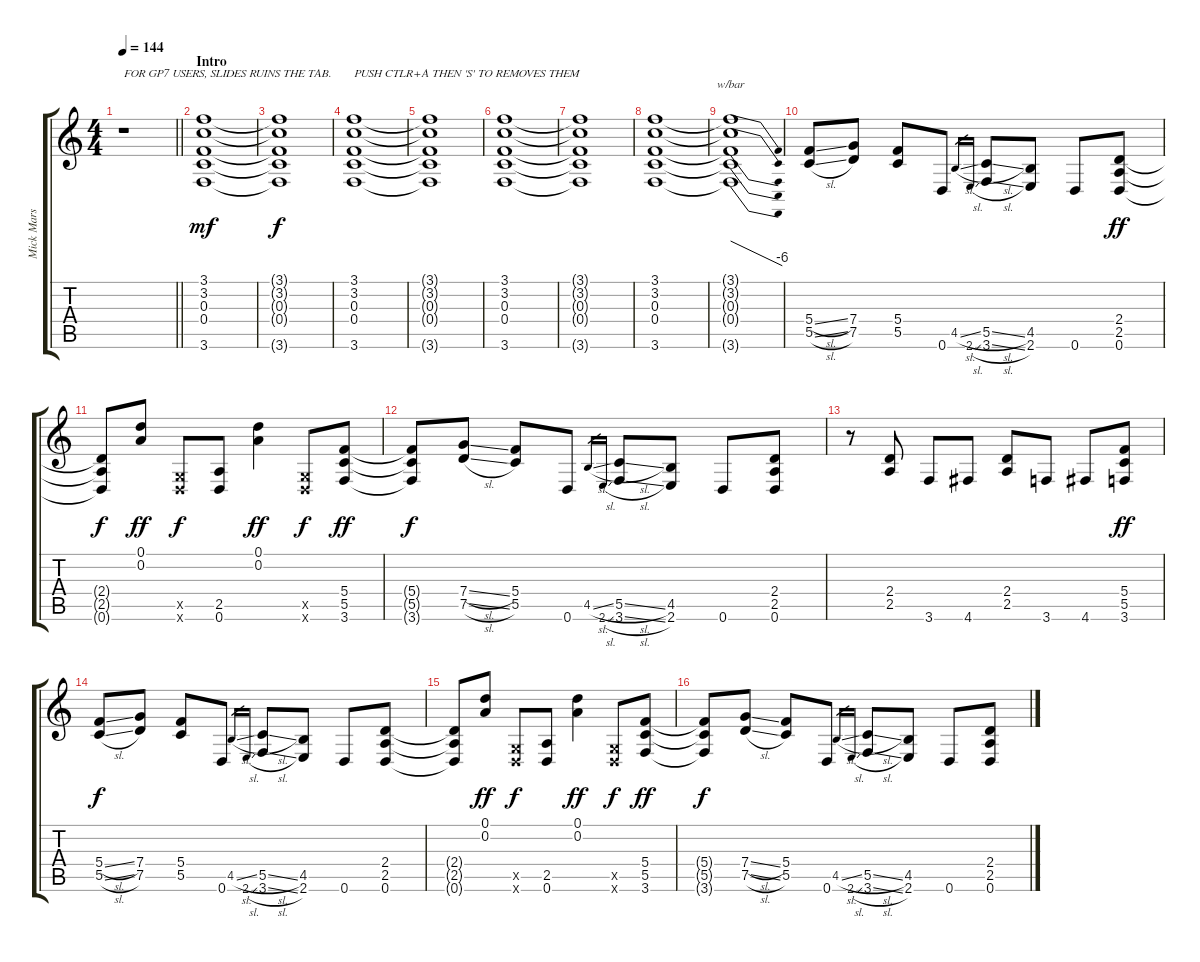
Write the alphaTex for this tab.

\track ("Mick Mars" "Mick Mars") {instrument distortionguitar}
\staff {score tabs}
\tuning (D4 A3 F3 C3 G2 D2) {hide}
\ts (4 4)
\tempo 144
\clef g2
\barLineRight lightlight
\ks c
r.1{txt "FOR GP7 USERS, SLIDES RUINS THE TAB." dy mf instrument distortionguitar} |
\section ("" "Intro")
(3.1 3.2 0.3 0.4 3.6).1 |
(3.1{t} 3.2{t} 0.3{t} 0.4{t} 3.6{t}).1{dy f} |
(3.1 3.2 0.3 0.4 3.6).1{txt "PUSH CTLR+A THEN 'S' TO REMOVES THEM"} |
(3.1{t} 3.2{t} 0.3{t} 0.4{t} 3.6{t}).1 |
(3.1 3.2 0.3 0.4 3.6).1 |
(3.1{t} 3.2{t} 0.3{t} 0.4{t} 3.6{t}).1 |
(3.1 3.2 0.3 0.4 3.6).1 |
(3.1{t} 3.2{t} 0.3{t} 0.4{t} 3.6{t}).1{tbe (dive default 0 0 60 -24)} |
(5.4{sl} 5.5{sl}).8 (7.4 7.5).8 (5.4 5.5).8 0.6.8 4.5{sl}.16{gr} 2.6{sl}.16{gr} (5.5{sl} 3.6{sl}).8 (4.5 2.6).8 0.6.8 (2.4 2.5 0.6).8{dy ff} |
(2.4{t} 2.5{t} 0.6{t}).8{dy f} (0.1 0.2).8{dy ff} (0.5{x} 0.6{x}).8{dy f} (2.5 0.6).8 (0.1 0.2).4{dy ff} (0.5{x} 0.6{x}).8{dy f} (5.4 5.5 3.6).8{dy ff} |
(5.4{t} 5.5{t} 3.6{t}).8{dy f} (7.4{sl} 7.5{sl}).8 (5.4 5.5).8 0.6.8 4.5{sl}.16{gr} 2.6{sl}.16{gr} (5.5{sl} 3.6{sl}).8 (4.5 2.6).8 0.6.8 (2.4 2.5 0.6).8 |
r.8 (2.4 2.5).8 3.6.8 4.6.8 (2.4 2.5).8 3.6.8 4.6.8 (5.4 5.5 3.6).8{dy ff} |
(5.4{sl} 5.5{sl}).8{dy f} (7.4 7.5).8 (5.4 5.5).8 0.6.8 4.5{sl}.16{gr} 2.6{sl}.16{gr} (5.5{sl} 3.6{sl}).8 (4.5 2.6).8 0.6.8 (2.4 2.5 0.6).8 |
(2.4{t} 2.5{t} 0.6{t}).8 (0.1 0.2).8{dy ff} (0.5{x} 0.6{x}).8{dy f} (2.5 0.6).8 (0.1 0.2).4{dy ff} (0.5{x} 0.6{x}).8{dy f} (5.4 5.5 3.6).8{dy ff} |
(5.4{t} 5.5{t} 3.6{t}).8{dy f} (7.4{sl} 7.5{sl}).8 (5.4 5.5).8 0.6.8 4.5{sl}.16{gr} 2.6{sl}.16{gr} (5.5{sl} 3.6{sl}).8 (4.5 2.6).8 0.6.8 (2.4 2.5 0.6).8
